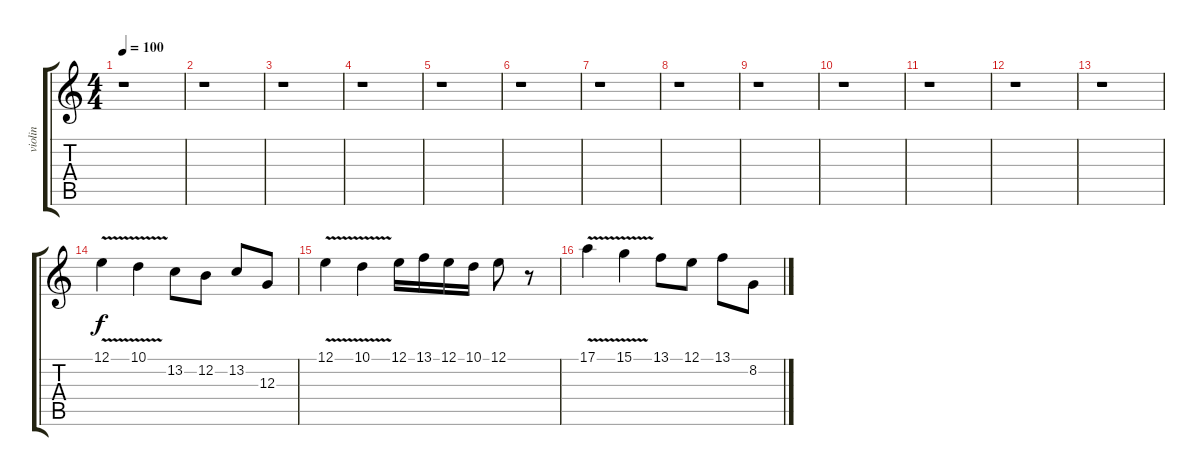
\track ("violin" "violin") {instrument violin}
\staff {score tabs}
\tuning (E4 B3 G3 D3 A2 E2) {hide}
\ts (4 4)
\tempo 100
\clef g2
\ks c
r.1{dy mp} |
r.1 |
r.1 |
r.1 |
r.1 |
r.1 |
r.1 |
r.1 |
r.1 |
\section ("" "")
r.1 |
r.1 |
r.1 |
r.1 |
12.1{v}.4{dy f volume 9 balance 8} 10.1{v}.4 13.2.8 12.2.8 13.2.8 12.3.8 |
12.1{v}.4 10.1{v}.4 12.1.16 13.1.16 12.1.16 10.1.16 12.1.8 r.8 |
17.1{v}.4 15.1{v}.4 13.1.8 12.1.8 13.1.8 8.2.8
